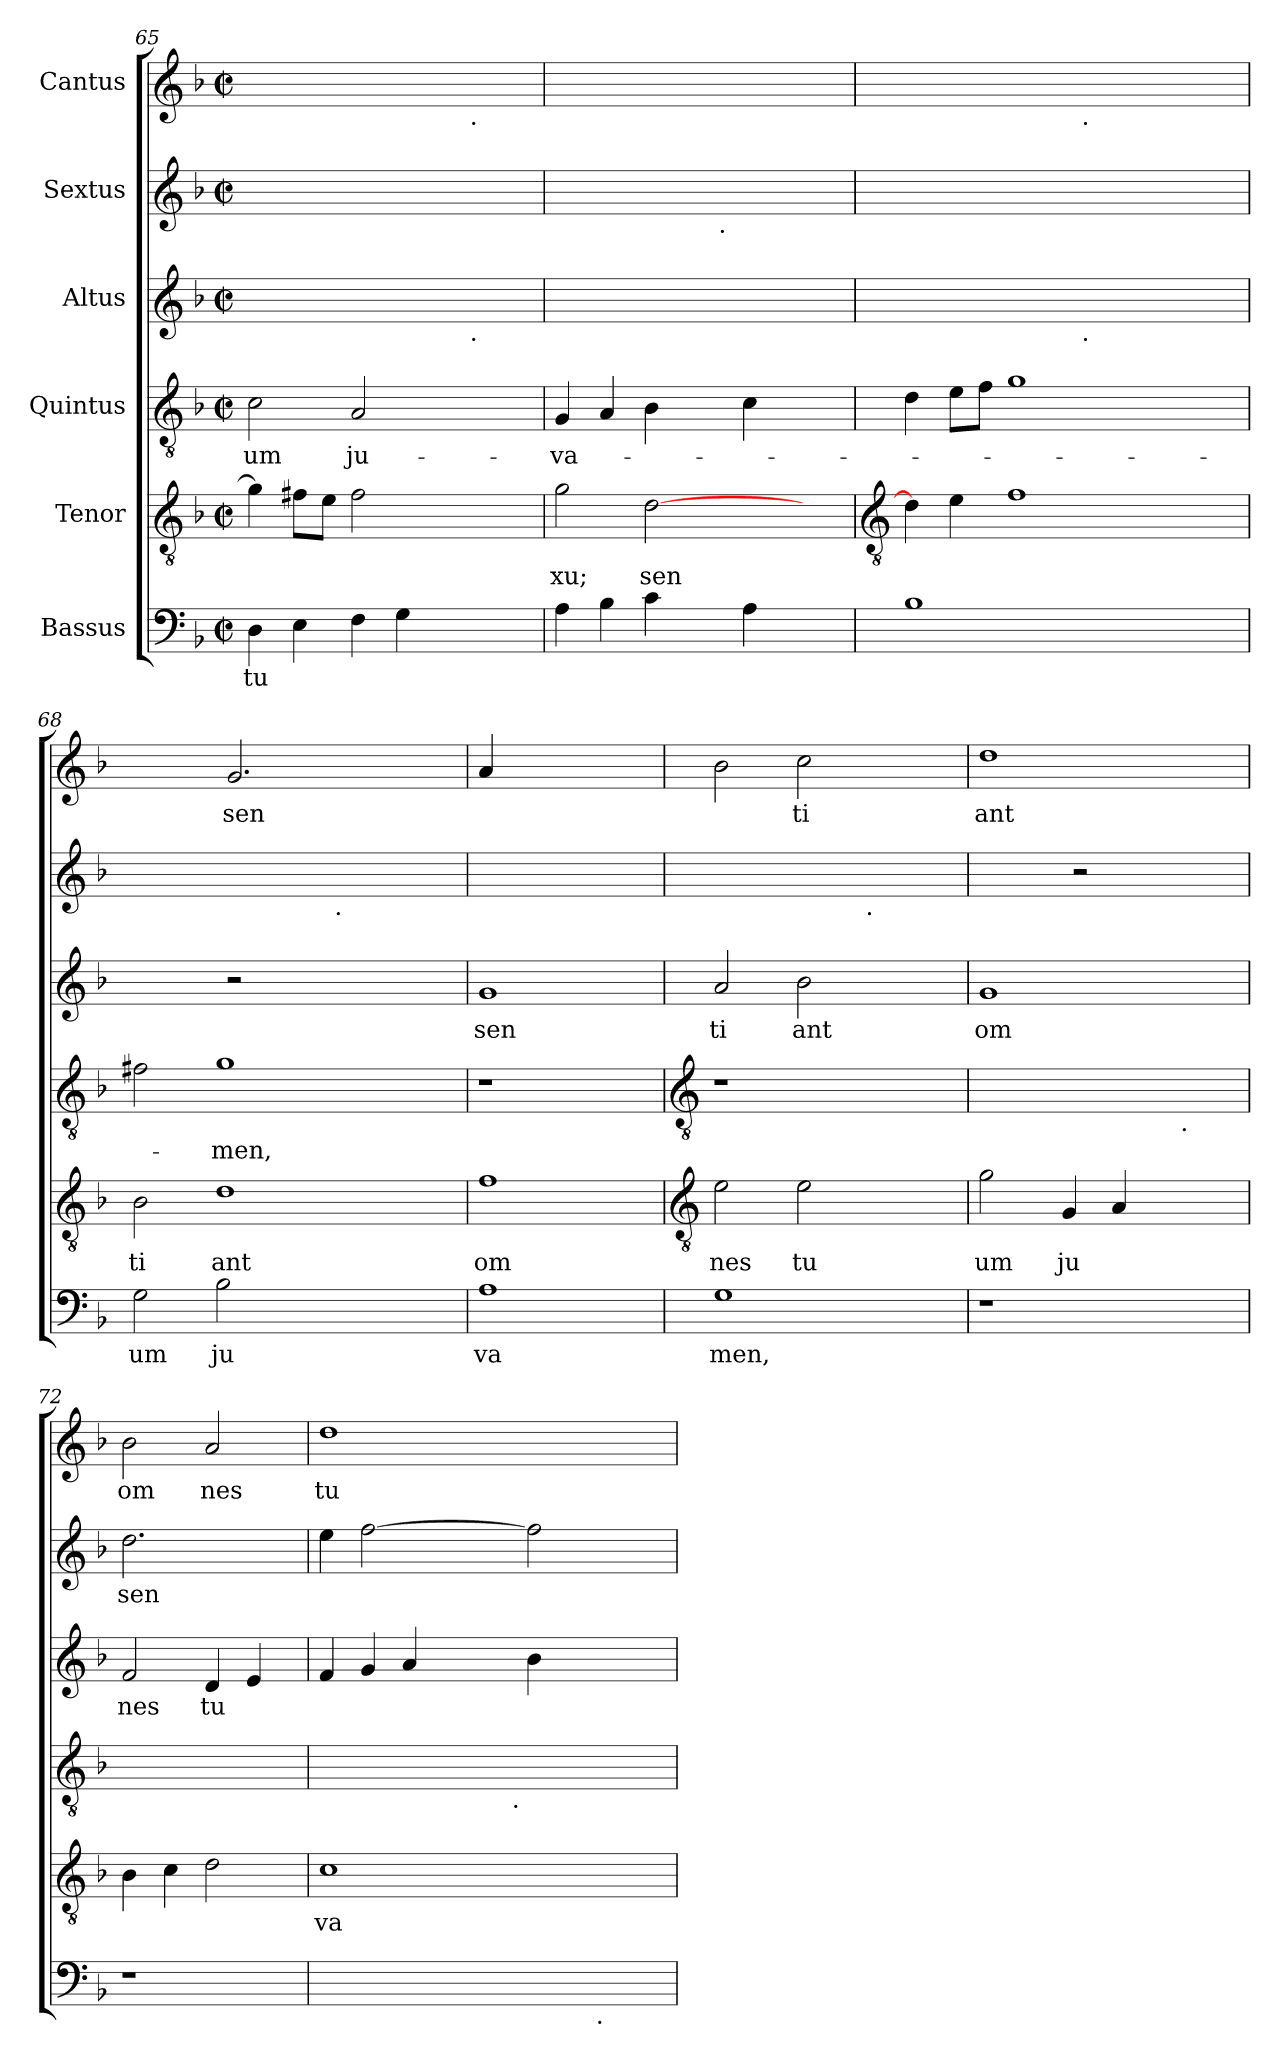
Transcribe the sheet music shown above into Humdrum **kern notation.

**kern	**text	**kern	**text	**kern	**text	**kern	**text	**kern	**text	**kern	**text
*part6	*part6	*part5	*part5	*part4	*part4	*part3	*part3	*part2	*part2	*part1	*part1
*staff6	*staff6	*staff5	*staff5	*staff4	*staff4	*staff3	*staff3	*staff2	*staff2	*staff1	*staff1
*I"Bassus	*	*I"Tenor	*	*I"Quintus	*	*I"Altus	*	*I"Sextus	*	*I"Cantus	*
!!LO:LB:g=z
*clefF4	*	*clefGv2	*	*clefGv2	*	*clefG2	*	*clefG2	*	*clefG2	*
*k[b-]	*	*k[b-]	*	*k[b-]	*	*k[b-]	*	*k[b-]	*	*k[b-]	*
*F:	*	*F:	*	*F:	*	*F:	*	*F:	*	*F:	*
*M2/2	*	*M2/2	*	*M2/2	*	*M2/2	*	*M2/2	*	*M2/2	*
*met(c|)	*	*met(c|)	*	*met(c|)	*	*met(c|)	*	*met(c|)	*	*met(c|)	*
=65	=65	=65	=65	=65	=65	=65	=65	=65	=65	=65	=65
!	!LO:LY:b	!	!	!	!LO:LY:b	!	!	!	!	!	!
4D\	tu	4g\]	.	2c\	um	4ryy	.	4ryy	.	4ryy	.
4E\	.	8f#X\L	.	.	.	4ryy	.	4ryy	.	4ryy	.
.	.	8e\J	.	.	.	.	.	.	.	.	.
!	!	!	!	!	!LO:LY:b	!	!	!	!	!	!
4F\	.	2f#\	.	2A/	ju-	4ryy	.	4ryy	.	4ryy	.
4G\	.	.	.	.	.	32ryy	.	32ryy	.	32ryy	.
.	.	.	.	.	.	32ryy	.	4ryy	.	32ryy	.
.	.	.	.	.	.	32ryy	.	.	.	32ryy	.
.	.	.	.	.	.	32ryy	.	.	.	32ryy	.
.	.	.	.	.	.	32ryy	.	.	.	32ryy	.
.	.	.	.	.	.	32ryy	.	.	.	32ryy	.
!	!	!	!	!	!	!	!	!	!	!LO:TX:b:t=.	!
!	!	!	!	!	!	!LO:TX:b:t=.	!	!	!	!	!
.	.	.	.	.	.	32ryy	.	.	.	32ryy	.
.	.	.	.	.	.	4ryy	.	.	.	4ryy	.
8..ryy	.	8..ryy	.	8..ryy	.	.	.	.	.	.	.
.	.	.	.	.	.	.	.	8.ryy	.	.	.
!!LO:LB:g=z
=66A	=66A	=66A	=66A	=66A	=66A	=66A	=66A	=66A	=66A	=66A	=66A
!	!	!	!LO:LY:b	!	!LO:LY:b	!	!	!	!	!	!
4A\	.	2g\	xu;	4G/	-va-	4ryy	.	4ryy	.	4ryy	.
4B-\	.	.	.	4A/	.	4ryy	.	4ryy	.	4ryy	.
!	!	!	!LO:LY:b	!	!	!	!	!	!	!	!
4c\	.	[2d\	sen	4B-\	.	4ryy	.	32ryy	.	4ryy	.
.	.	.	.	.	.	.	.	32ryy	.	.	.
.	.	.	.	.	.	.	.	32ryy	.	.	.
.	.	.	.	.	.	.	.	32ryy	.	.	.
.	.	.	.	.	.	.	.	32ryy	.	.	.
.	.	.	.	.	.	.	.	32ryy	.	.	.
!	!	!	!	!	!	!	!	!LO:TX:b:t=.	!	!	!
.	.	.	.	.	.	.	.	32ryy	.	.	.
.	.	.	.	.	.	.	.	4ryy	.	.	.
4A\	.	.	.	4c\	.	32ryy	.	.	.	32ryy	.
.	.	.	.	.	.	4ryy	.	.	.	4ryy	.
.	.	.	.	.	.	.	.	4ryy	.	.	.
8..ryy	.	8..ryy	.	8..ryy	.	.	.	.	.	.	.
.	.	.	.	.	.	8.ryy	.	.	.	8.ryy	.
!!LO:LB:g=z
=67A	=67A	=67A	=67A	=67A	=67A	=67A	=67A	=67A	=67A	=67A	=67A
*	*	*clefGv2	*	*	*	*	*	*	*	*	*
1B-	.	4d\]	.	4d\	.	4ryy	.	4ryy	.	4ryy	.
.	.	4e\	.	8e\L	.	4ryy	.	4ryy	.	4ryy	.
.	.	.	.	8f\J	.	.	.	.	.	.	.
.	.	1f	.	1g	.	32ryy	.	32ryy	.	32ryy	.
.	.	.	.	.	.	32ryy	.	32%31ryy	.	32ryy	.
.	.	.	.	.	.	32ryy	.	.	.	32ryy	.
.	.	.	.	.	.	32ryy	.	.	.	32ryy	.
.	.	.	.	.	.	32ryy	.	.	.	32ryy	.
.	.	.	.	.	.	32ryy	.	.	.	32ryy	.
!	!	!	!	!	!	!	!	!	!	!LO:TX:b:t=.	!
!	!	!	!	!	!	!LO:TX:b:t=.	!	!	!	!	!
.	.	.	.	.	.	32ryy	.	.	.	32ryy	.
.	.	.	.	.	.	4ryy	.	.	.	4ryy	.
.	.	.	.	.	.	4ryy	.	.	.	4ryy	.
2ryy	.	.	.	.	.	.	.	.	.	.	.
.	.	.	.	.	.	4ryy	.	.	.	4ryy	.
.	.	.	.	.	.	32ryy	.	.	.	32ryy	.
!!LO:LB:g=z
=68A	=68A	=68A	=68A	=68A	=68A	=68A	=68A	=68A	=68A	=68A	=68A
!	!LO:LY:b	!	!LO:LY:b	!	!	!	!	!	!	!	!
2G\	um	2B-\	ti	2f#X\	.	4ryy	.	4ryy	.	4ryy	.
.	.	.	.	.	.	4ryy	.	4ryy	.	4ryy	.
!	!LO:LY:b	!	!LO:LY:b	!	!LO:LY:b	!	!	!	!	!	!
2B-\	ju	1d	ant	1g	-men,	32ryy	.	4ryy	.	32ryy	.
!	!	!	!	!	!	!	!	!	!	!	!LO:LY:b
.	.	.	.	.	.	2r	.	.	.	2.g/	sen
.	.	.	.	.	.	.	.	32ryy	.	.	.
.	.	.	.	.	.	.	.	32ryy	.	.	.
.	.	.	.	.	.	.	.	32ryy	.	.	.
.	.	.	.	.	.	.	.	32ryy	.	.	.
.	.	.	.	.	.	.	.	32ryy	.	.	.
.	.	.	.	.	.	.	.	32ryy	.	.	.
!	!	!	!	!	!	!	!	!LO:TX:b:t=.	!	!	!
.	.	.	.	.	.	.	.	32ryy	.	.	.
.	.	.	.	.	.	.	.	4ryy	.	.	.
2ryy	.	.	.	.	.	.	.	.	.	.	.
.	.	.	.	.	.	4...ryy	.	.	.	.	.
.	.	.	.	.	.	.	.	4ryy	.	.	.
.	.	.	.	.	.	.	.	.	.	8..ryy	.
.	.	.	.	.	.	.	.	32ryy	.	.	.
=69A	=69A	=69A	=69A	=69A	=69A	=69A	=69A	=69A	=69A	=69A	=69A
!	!LO:LY:b	!	!LO:LY:b	!	!	!	!LO:LY:b	!	!	!	!
1A	va	1f	om	1r	.	1g	sen	4ryy	.	4a/	.
.	.	.	.	.	.	.	.	4ryy	.	2ryy	.
.	.	.	.	.	.	.	.	4ryy	.	.	.
.	.	.	.	.	.	.	.	32ryy	.	4ryy	.
.	.	.	.	.	.	.	.	4ryy	.	.	.
32ryy	.	32ryy	.	32ryy	.	32ryy	.	.	.	32ryy	.
!!LO:LB:g=z
=70	=70	=70	=70	=70	=70	=70	=70	=70	=70	=70	=70
*	*	*clefGv2	*	*clefGv2	*	*	*	*	*	*	*
!	!LO:LY:b	!	!LO:LY:b	!	!	!	!LO:LY:b	!	!	!	!
1G	men,	2e\	nes	1r	.	2a/	ti	4ryy	.	2b-\	.
.	.	.	.	.	.	.	.	4ryy	.	.	.
!	!	!	!LO:LY:b	!	!	!	!LO:LY:b	!	!	!	!LO:LY:b
.	.	2e\	tu	.	.	2b-\	ant	32ryy	.	2cc\	ti
.	.	.	.	.	.	.	.	32ryy	.	.	.
.	.	.	.	.	.	.	.	32ryy	.	.	.
.	.	.	.	.	.	.	.	32ryy	.	.	.
.	.	.	.	.	.	.	.	32ryy	.	.	.
.	.	.	.	.	.	.	.	32ryy	.	.	.
!	!	!	!	!	!	!	!	!LO:TX:b:t=.	!	!	!
.	.	.	.	.	.	.	.	32ryy	.	.	.
.	.	.	.	.	.	.	.	4ryy	.	.	.
.	.	.	.	.	.	.	.	4ryy	.	.	.
8..ryy	.	8..ryy	.	8..ryy	.	8..ryy	.	.	.	8..ryy	.
=71	=71	=71	=71	=71	=71	=71	=71	=71	=71	=71	=71
!	!	!	!LO:LY:b	!	!	!	!LO:LY:b	!	!	!	!LO:LY:b
1r	.	2g\	um	4ryy	.	1g	om	4ryy	.	1dd	ant
.	.	.	.	4ryy	.	.	.	4ryy	.	.	.
!	!	!	!LO:LY:b	!	!	!	!	!	!	!	!
.	.	4G/	ju	4ryy	.	.	.	32ryy	.	.	.
.	.	.	.	.	.	.	.	2r	.	.	.
.	.	4A/	.	32ryy	.	.	.	.	.	.	.
.	.	.	.	32ryy	.	.	.	.	.	.	.
.	.	.	.	32ryy	.	.	.	.	.	.	.
.	.	.	.	32ryy	.	.	.	.	.	.	.
.	.	.	.	32ryy	.	.	.	.	.	.	.
.	.	.	.	32ryy	.	.	.	.	.	.	.
!	!	!	!	!LO:TX:b:t=.	!	!	!	!	!	!	!
.	.	.	.	32ryy	.	.	.	.	.	.	.
.	.	.	.	4ryy	.	.	.	.	.	.	.
8..ryy	.	8..ryy	.	.	.	8..ryy	.	.	.	8..ryy	.
.	.	.	.	.	.	.	.	8.ryy	.	.	.
!!LO:LB:g=z
=72	=72	=72	=72	=72	=72	=72	=72	=72	=72	=72	=72
!	!	!	!	!	!	!	!LO:LY:b	!	!LO:LY:b	!	!LO:LY:b
1r	.	4B-\	.	4ryy	.	2f/	nes	2.dd\	sen	2b-\	om
.	.	4c\	.	4ryy	.	.	.	.	.	.	.
!	!	!	!	!	!	!	!LO:LY:b	!	!	!	!LO:LY:b
.	.	2d\	.	4ryy	.	4d/	tu	.	.	2a/	nes
.	.	.	.	32ryy	.	4e/	.	4ryy	.	.	.
.	.	.	.	4ryy	.	.	.	.	.	.	.
32ryy	.	32ryy	.	.	.	32ryy	.	32ryy	.	32ryy	.
!!LO:LB:g=z
=73	=73	=73	=73	=73	=73	=73	=73	=73	=73	=73	=73
!	!	!	!LO:LY:b	!	!	!	!	!	!	!	!LO:LY:b
4ryy	.	1c	va	4ryy	.	4f/	.	4ee\	.	1dd	tu
4ryy	.	.	.	4ryy	.	4g/	.	[2ff\	.	.	.
4ryy	.	.	.	64ryy	.	4a/	.	.	.	.	.
.	.	.	.	64ryy	.	.	.	.	.	.	.
.	.	.	.	64ryy	.	.	.	.	.	.	.
.	.	.	.	64ryy	.	.	.	.	.	.	.
.	.	.	.	64ryy	.	.	.	.	.	.	.
.	.	.	.	64ryy	.	.	.	.	.	.	.
.	.	.	.	64ryy	.	.	.	.	.	.	.
.	.	.	.	64ryy	.	.	.	.	.	.	.
.	.	.	.	64ryy	.	.	.	.	.	.	.
.	.	.	.	64ryy	.	.	.	.	.	.	.
.	.	.	.	64ryy	.	.	.	.	.	.	.
.	.	.	.	64ryy	.	.	.	.	.	.	.
.	.	.	.	64ryy	.	.	.	.	.	.	.
.	.	.	.	64ryy	.	.	.	.	.	.	.
!	!	!	!	!LO:TX:b:t=.	!	!	!	!	!	!	!
.	.	.	.	64ryy	.	.	.	.	.	.	.
.	.	.	.	4ryy	.	.	.	.	.	.	.
32ryy	.	.	.	.	.	4b-\	.	2ff\]	.	.	.
32ryy	.	.	.	.	.	.	.	.	.	.	.
32ryy	.	.	.	.	.	.	.	.	.	.	.
32ryy	.	.	.	.	.	.	.	.	.	.	.
32ryy	.	.	.	.	.	.	.	.	.	.	.
32ryy	.	.	.	.	.	.	.	.	.	.	.
!LO:TX:b:t=.	!	!	!	!	!	!	!	!	!	!	!
32ryy	.	.	.	.	.	.	.	.	.	.	.
4ryy	.	.	.	.	.	.	.	.	.	.	.
.	.	.	.	4ryy	.	.	.	.	.	.	.
.	.	4ryy	.	.	.	4ryy	.	.	.	4ryy	.
32ryy	.	.	.	.	.	.	.	.	.	.	.
.	.	.	.	64ryy	.	.	.	.	.	.	.
=	=	=	=	=	=	=	=	=	=	=	=
*-	*-	*-	*-	*-	*-	*-	*-	*-	*-	*-	*-
